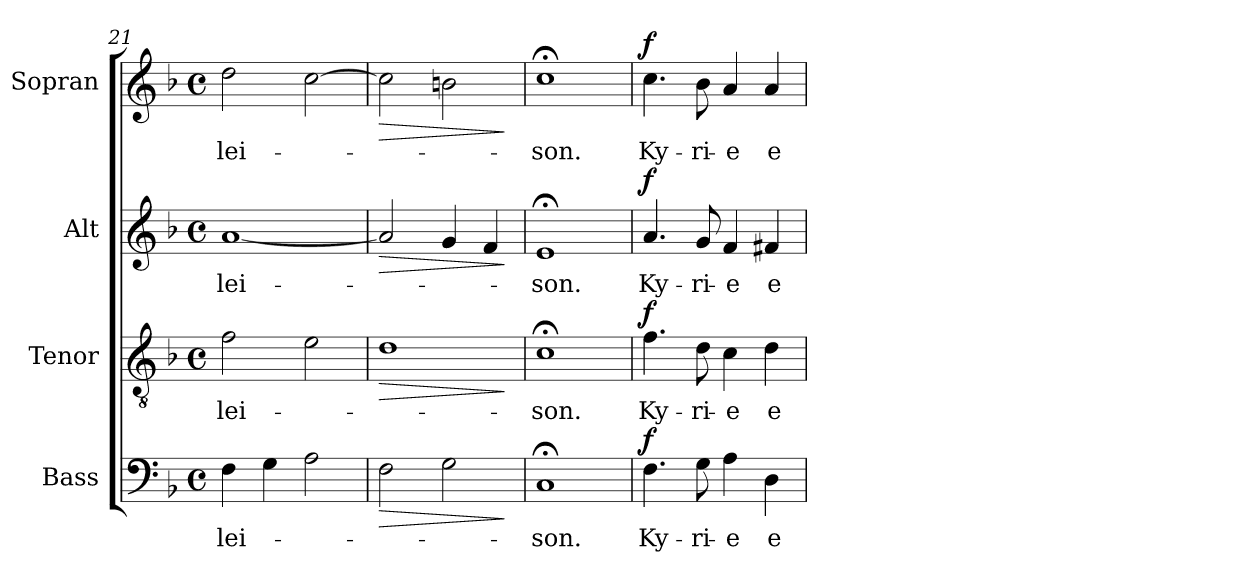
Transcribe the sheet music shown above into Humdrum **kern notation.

**kern	**text	**dynam	**kern	**text	**dynam	**kern	**text	**dynam	**kern	**text	**dynam
*part4	*part4	*part4	*part3	*part3	*part3	*part2	*part2	*part2	*part1	*part1	*part1
*staff4	*staff4	*staff4	*staff3	*staff3	*staff3	*staff2	*staff2	*staff2	*staff1	*staff1	*staff1
*I"Bass	*	*	*I"Tenor	*	*	*I"Alt	*	*	*I"Sopran	*	*
*I'B.	*	*	*I'T.	*	*	*I'A.	*	*	*I'S.	*	*
*clefF4	*	*	*clefGv2	*	*	*clefG2	*	*	*clefG2	*	*
*k[b-]	*	*	*k[b-]	*	*	*k[b-]	*	*	*k[b-]	*	*
*F:	*	*	*F:	*	*	*F:	*	*	*F:	*	*
*M4/4	*	*	*M4/4	*	*	*M4/4	*	*	*M4/4	*	*
*met(c)	*	*	*met(c)	*	*	*met(c)	*	*	*met(c)	*	*
=21	=21	=21	=21	=21	=21	=21	=21	=21	=21	=21	=21
!	!LO:LY:b	!	!	!LO:LY:b	!	!	!LO:LY:b	!	!	!LO:LY:b	!
4F\	-lei-	.	2f\	-lei-	.	[1a	-lei-	.	2dd\	-lei-	.
4G\	.	.	.	.	.	.	.	.	.	.	.
2A\	.	.	2e\	.	.	.	.	.	[2cc\	.	.
=22	=22	=22	=22	=22	=22	=22	=22	=22	=22	=22	=22
!	!	!LO:HP:b	!	!	!LO:HP:b	!	!	!LO:HP:b	!	!	!LO:HP:b
2F\	.	>	1d	.	>	2a/]	.	>	2cc\]	.	>
2G\	.	.	.	.	.	4g/	.	.	2bn\	.	.
.	.	.	.	.	.	4f/	.	.	.	.	.
.	.	]	.	.	]	.	.	]	.	.	]
=23	=23	=23	=23	=23	=23	=23	=23	=23	=23	=23	=23
!	!LO:LY:b	!	!	!LO:LY:b	!	!	!LO:LY:b	!	!	!LO:LY:b	!
1C;<	-son.	.	1c;<	-son.	.	1e;<	-son.	.	1cc;<	-son.	.
=24	=24	=24	=24	=24	=24	=24	=24	=24	=24	=24	=24
!	!LO:LY:b	!LO:DY:a	!	!LO:LY:b	!LO:DY:a	!	!LO:LY:b	!LO:DY:a	!	!LO:LY:b	!LO:DY:a
4.F\	Ky-	f	4.f\	Ky-	f	4.a/	Ky-	f	4.cc\	Ky-	f
!	!LO:LY:b	!	!	!LO:LY:b	!	!	!LO:LY:b	!	!	!LO:LY:b	!
8G\	-ri-	.	8d\	-ri-	.	8g/	-ri-	.	8b-\	-ri-	.
!	!LO:LY:b	!	!	!LO:LY:b	!	!	!LO:LY:b	!	!	!LO:LY:b	!
4A\	-e	.	4c\	-e	.	4f/	-e	.	4a/	-e	.
!	!LO:LY:b	!	!	!LO:LY:b	!	!	!LO:LY:b	!	!	!LO:LY:b	!
4D\	e-	.	4d\	e-	.	4f#X/	e-	.	4a/	e-	.
=	=	=	=	=	=	=	=	=	=	=	=
*-	*-	*-	*-	*-	*-	*-	*-	*-	*-	*-	*-
